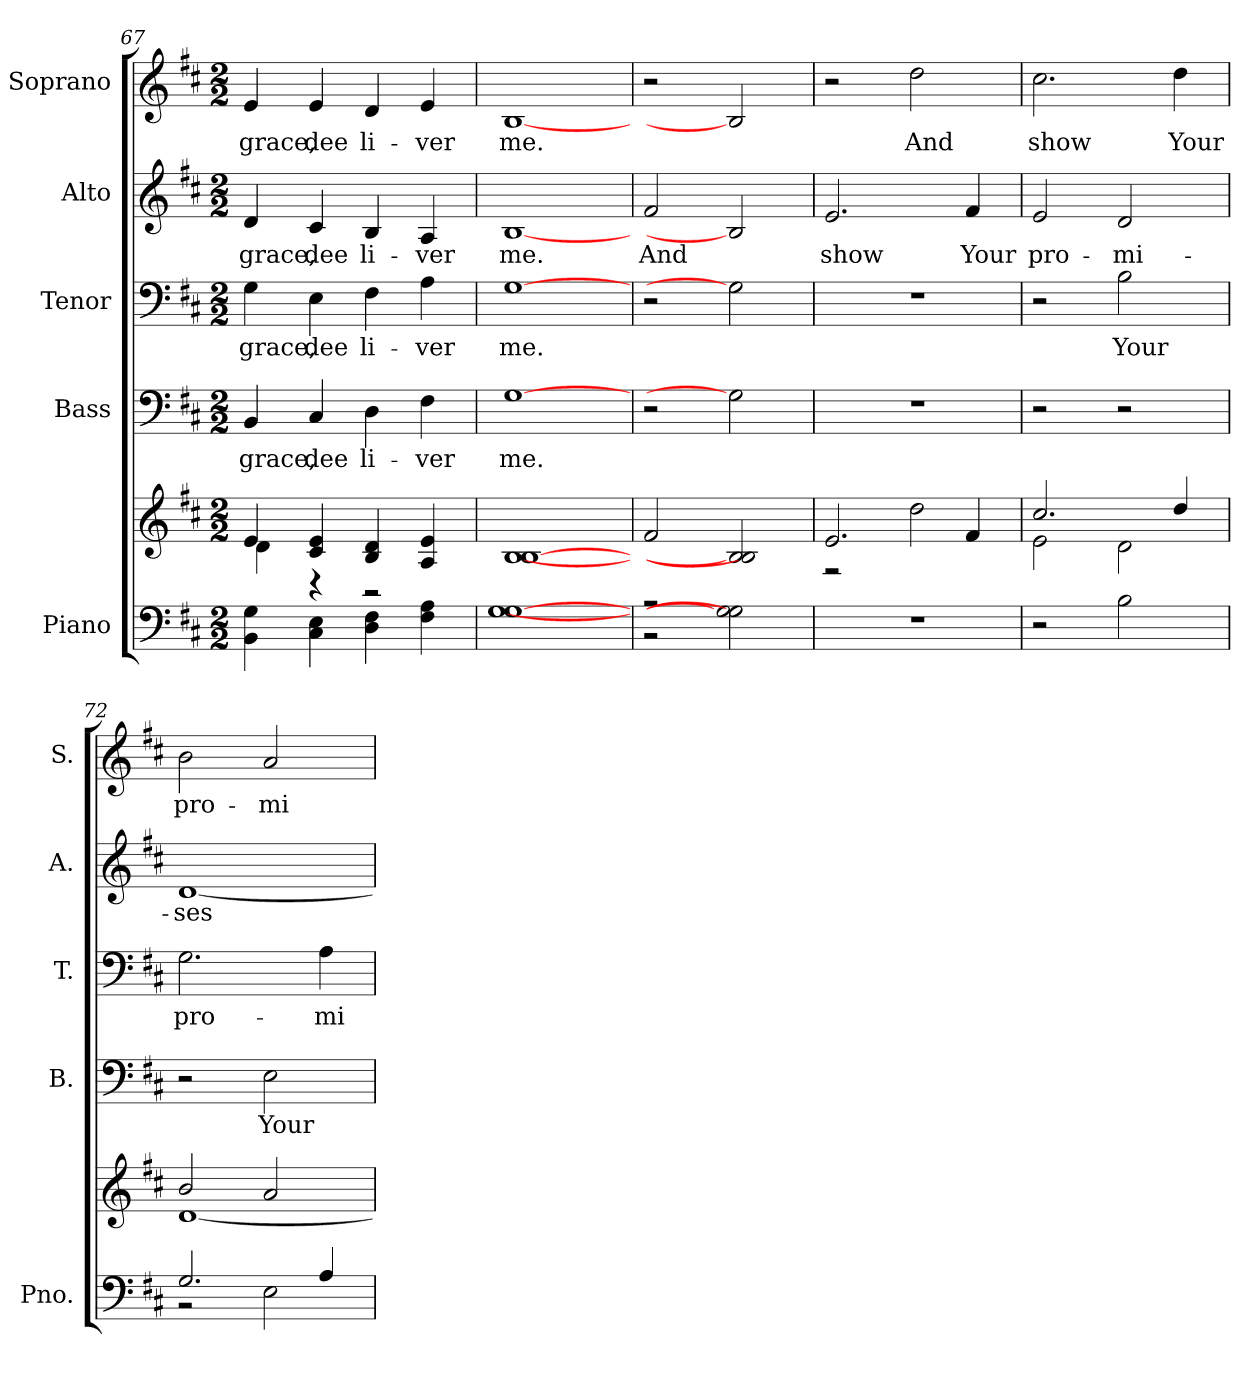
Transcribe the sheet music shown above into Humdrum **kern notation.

**kern	**kern	**kern	**text	**kern	**text	**kern	**text	**kern	**text
*part5	*part5	*part4	*part4	*part3	*part3	*part2	*part2	*part1	*part1
*staff6	*staff5	*staff4	*staff4	*staff3	*staff3	*staff2	*staff2	*staff1	*staff1
*I"Piano	*	*I"Bass	*	*I"Tenor	*	*I"Alto	*	*I"Soprano	*
*I'Pno.	*	*I'B.	*	*I'T.	*	*I'A.	*	*I'S.	*
*clefF4	*clefG2	*clefF4	*	*clefF4	*	*clefG2	*	*clefG2	*
*k[f#c#]	*k[f#c#]	*k[f#c#]	*	*k[f#c#]	*	*k[f#c#]	*	*k[f#c#]	*
*D:	*D:	*D:	*	*D:	*	*D:	*	*D:	*
*M2/2	*M2/2	*M2/2	*	*M2/2	*	*M2/2	*	*M2/2	*
=67	=67	=67	=67	=67	=67	=67	=67	=67	=67
*	*^	*	*	*	*	*	*	*	*
!	!	!	!	!LO:LY:b:color=#000000	!	!	!	!	!	!
!	!	!	!	!	!	!LO:LY:b:color=#000000	!	!	!	!
!	!	!	!	!	!	!	!	!LO:LY:b:color=#000000	!	!
!	!	!	!	!	!	!	!	!	!	!LO:LY:b:color=#000000
4BBi\ 4Gi	4ei/	4di\	4BBi/	grace,	4Gi\	grace,	4di/	grace,	4ei/	grace,
!	!	!	!	!LO:LY:b:color=#000000	!	!	!	!	!	!
!	!	!	!	!	!	!LO:LY:b:color=#000000	!	!	!	!
!	!	!	!	!	!	!	!	!LO:LY:b:color=#000000	!	!
!	!	!	!	!	!	!	!	!	!	!LO:LY:b:color=#000000
4C#i\ 4Ei	4c#i/ 4ei	4r	4C#i/	dee	4Ei\	dee	4c#i/	dee	4ei/	dee
!	!	!	!	!LO:LY:b:color=#000000	!	!	!	!	!	!
!	!	!	!	!	!	!LO:LY:b:color=#000000	!	!	!	!
!	!	!	!	!	!	!	!	!LO:LY:b:color=#000000	!	!
!	!	!	!	!	!	!	!	!	!	!LO:LY:b:color=#000000
4Di\ 4F#i	4Bi/ 4di	2r	4Di\	li-	4F#i\	li-	4Bi/	li-	4di/	li-
!	!	!	!	!LO:LY:b:color=#000000	!	!	!	!	!	!
!	!	!	!	!	!	!LO:LY:b:color=#000000	!	!	!	!
!	!	!	!	!	!	!	!	!LO:LY:b:color=#000000	!	!
!	!	!	!	!	!	!	!	!	!	!LO:LY:b:color=#000000
4F#i\ 4Ai	4Ai/ 4ei	.	4F#i\	-ver	4Ai\	-ver	4Ai/	-ver	4ei/	-ver
*	*v	*v	*	*	*	*	*	*	*	*
=68	=68	=68	=68	=68	=68	=68	=68	=68	=68
!	!	!	!LO:LY:b:color=#000000	!	!	!	!	!	!
!	!	!	!	!	!LO:LY:b:color=#000000	!	!	!	!
!	!	!	!	!	!	!	!LO:LY:b:color=#000000	!	!
!	!	!	!	!	!	!	!	!	!LO:LY:b:color=#000000
[1Gi [1Gi	[1Bi [1Bi	[1Gi	me.	[1Gi	me.	[1Bi	me.	[1Bi	me.
=69	=69	=69	=69	=69	=69	=69	=69	=69	=69
*^	*	*	*	*	*	*	*	*	*
!	!	!	!	!	!	!	!	!LO:LY:b:color=#000000	!	!
2r	2r	2f#i/	2r	.	2r	.	2f#i/	And	2r	.
2Gi] 2Gi]	2ryy	2Bi] 2Bi]	2Gi]	.	2Gi]	.	2Bi]	.	2Bi]	.
*v	*v	*	*	*	*	*	*	*	*	*
=70	=70	=70	=70	=70	=70	=70	=70	=70	=70
*	*^	*	*	*	*	*	*	*	*
*^	*	*	*	*	*	*	*	*	*	*
!	!	!	!	!	!	!	!	!	!LO:LY:b:color=#000000	!	!
*v	*v	*	*	*	*	*	*	*	*	*	*
1r	2.ei/	2r	1r	.	1r	.	2.ei/	show	2r	.
!	!	!	!	!	!	!	!	!	!	!LO:LY:b:color=#000000
.	.	2ddi\	.	.	.	.	.	.	2ddi\	And
!	!	!	!	!	!	!	!	!LO:LY:b:color=#000000	!	!
.	4f#i/	.	.	.	.	.	4f#i/	Your	.	.
!!LO:PB:g=z
=71	=71	=71	=71	=71	=71	=71	=71	=71	=71	=71
!	!	!	!	!	!	!	!	!LO:LY:b:color=#000000	!	!
!	!	!	!	!	!	!	!	!	!	!LO:LY:b:color=#000000
2r	2.cc#i/	2ei\	2r	.	2r	.	2ei/	pro-	2.cc#i\	show
!	!	!	!	!	!	!LO:LY:b:color=#000000	!	!	!	!
!	!	!	!	!	!	!	!	!LO:LY:b:color=#000000	!	!
2Bi\	.	2di\	2r	.	2Bi\	Your	2di/	-mi-	.	.
!	!	!	!	!	!	!	!	!	!	!LO:LY:b:color=#000000
.	4ddi/	.	.	.	.	.	.	.	4ddi\	Your
=72	=72	=72	=72	=72	=72	=72	=72	=72	=72	=72
*^	*	*	*	*	*	*	*	*	*	*
!	!	!	!	!	!	!	!LO:LY:b:color=#000000	!	!	!	!
!	!	!	!	!	!	!	!	!	!LO:LY:b:color=#000000	!	!
!	!	!	!	!	!	!	!	!	!	!	!LO:LY:b:color=#000000
2.Gi/	2r	2bi/	[<1di	2r	.	2.Gi\	pro-	[<1di	-ses	2bi\	pro-
!	!	!	!	!	!LO:LY:b:color=#000000	!	!	!	!	!	!
!	!	!	!	!	!	!	!	!	!	!	!LO:LY:b:color=#000000
.	2Ei\	2ai/	.	2Ei\	Your	.	.	.	.	2ai/	-mi-
!	!	!	!	!	!	!	!LO:LY:b:color=#000000	!	!	!	!
4Ai/	.	.	.	.	.	4Ai\	-mi-	.	.	.	.
*v	*v	*	*	*	*	*	*	*	*	*	*
*	*v	*v	*	*	*	*	*	*	*	*
=	=	=	=	=	=	=	=	=	=
*-	*-	*-	*-	*-	*-	*-	*-	*-	*-
